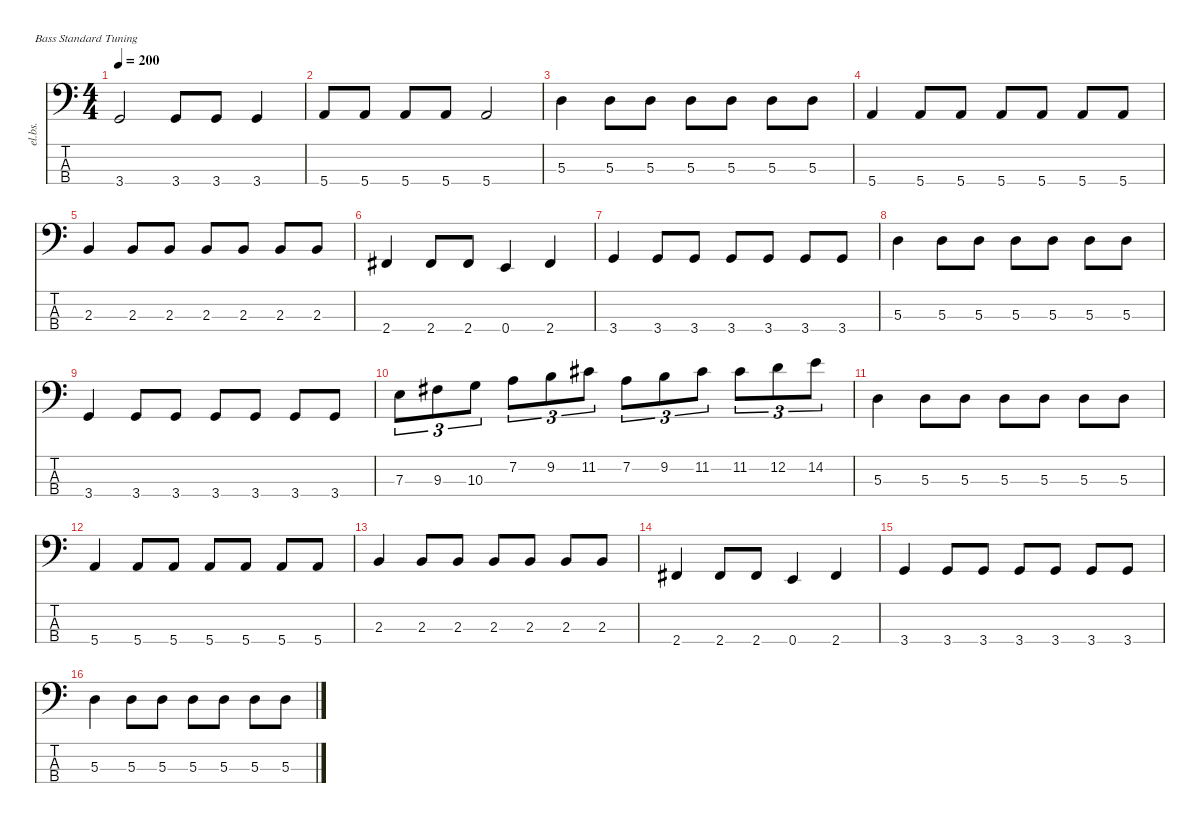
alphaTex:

\defaultSystemsLayout 4
\hideDynamics
\bracketExtendMode nobrackets
\track ("Track 8" "el.bs.") {instrument electricbassfinger}
\staff {score tabs}
\tuning (G2 D2 A1 E1)
\ts (4 4)
\tempo 200
\clef f4
\ks c
3.4.2{dy f} 3.4.8 3.4.8 3.4.4 |
5.4.8 5.4.8 5.4.8 5.4.8 5.4.2 |
5.3.4 5.3.8 5.3.8 5.3.8{dy ff} 5.3.8 5.3.8 5.3.8 |
5.4.4{dy f} 5.4.8 5.4.8 5.4.8{dy ff} 5.4.8 5.4.8 5.4.8 |
2.3.4{dy f} 2.3.8 2.3.8 2.3.8 2.3.8{dy ff} 2.3.8 2.3.8 |
2.4{acc #}.4{dy f} 2.4{acc #}.8{dy ff} 2.4{acc #}.8 0.4.4{dy f} 2.4{acc #}.4 |
3.4.4 3.4.8 3.4.8 3.4.8 3.4.8{dy ff} 3.4.8 3.4.8 |
5.3.4{dy f} 5.3.8 5.3.8 5.3.8 5.3.8 5.3.8{dy ff} 5.3.8 |
3.4.4{dy f} 3.4.8 3.4.8 3.4.8 3.4.8{dy ff} 3.4.8 3.4.8 |
7.3.8{tu (3 2) dy f} 9.3{acc #}.8{tu (3 2)} 10.3.8{tu (3 2)} 7.2.8{tu (3 2)} 9.2.8{tu (3 2)} 11.2{acc #}.8{tu (3 2)} 7.2.8{tu (3 2)} 9.2.8{tu (3 2)} 11.2{acc #}.8{tu (3 2)} 11.2{acc #}.8{tu (3 2)} 12.2.8{tu (3 2)} 14.2.8{tu (3 2)} |
5.3.4 5.3.8 5.3.8 5.3.8{dy ff} 5.3.8 5.3.8 5.3.8 |
5.4.4{dy f} 5.4.8 5.4.8 5.4.8{dy ff} 5.4.8 5.4.8 5.4.8 |
2.3.4{dy f} 2.3.8 2.3.8 2.3.8 2.3.8{dy ff} 2.3.8 2.3.8 |
2.4{acc #}.4{dy f} 2.4{acc #}.8{dy ff} 2.4{acc #}.8 0.4.4{dy f} 2.4{acc #}.4 |
3.4.4 3.4.8 3.4.8 3.4.8 3.4.8{dy ff} 3.4.8 3.4.8 |
5.3.4{dy f} 5.3.8 5.3.8 5.3.8 5.3.8 5.3.8 5.3.8
